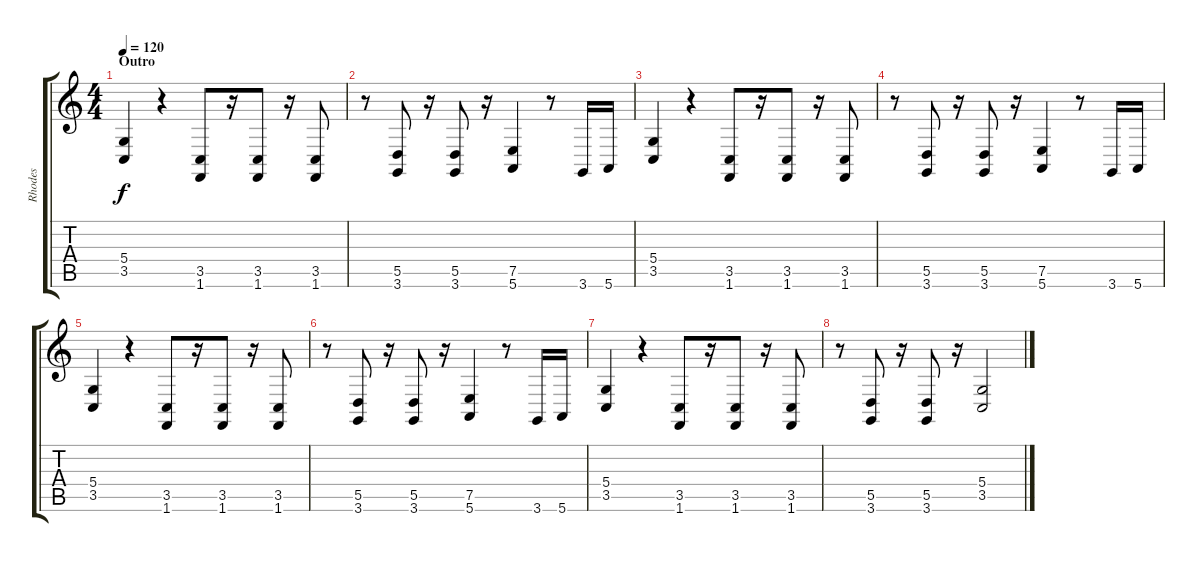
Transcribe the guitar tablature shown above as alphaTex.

\track ("Rhodes" "Rhodes") {instrument electricpiano1}
\staff {score tabs}
\tuning (E4 B3 G3 D3 A2 E2) {hide}
\ts (4 4)
\section ("" "Outro")
\tempo 120
\clef g2
\ks c
(5.4 3.5).4{dy f} r.4 (3.5 1.6).8 r.16 (3.5 1.6).8 r.16 (3.5 1.6).8 |
r.8 (5.5 3.6).8 r.16 (5.5 3.6).8 r.16 (7.5 5.6).4 r.8 3.6.16 5.6.16 |
(5.4 3.5).4 r.4 (3.5 1.6).8 r.16 (3.5 1.6).8 r.16 (3.5 1.6).8 |
r.8 (5.5 3.6).8 r.16 (5.5 3.6).8 r.16 (7.5 5.6).4 r.8 3.6.16 5.6.16 |
(5.4 3.5).4 r.4 (3.5 1.6).8 r.16 (3.5 1.6).8 r.16 (3.5 1.6).8 |
r.8 (5.5 3.6).8 r.16 (5.5 3.6).8 r.16 (7.5 5.6).4 r.8 3.6.16 5.6.16 |
(5.4 3.5).4 r.4 (3.5 1.6).8 r.16 (3.5 1.6).8 r.16 (3.5 1.6).8 |
r.8 (5.5 3.6).8 r.16 (5.5 3.6).8 r.16 (5.4 3.5).2
